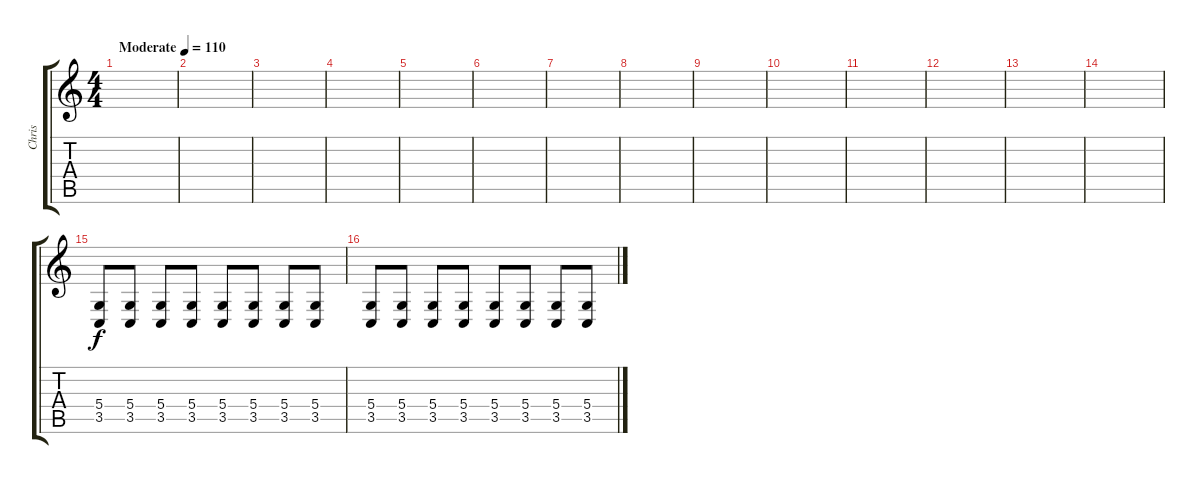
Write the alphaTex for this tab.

\track ("Chris" "Chris") {instrument melodictom}
\staff {score tabs}
\tuning (E4 B3 G3 D3 A2 E2) {hide}
\ts (4 4)
\tempo (110 "Moderate")
\clef g2
\ks c
|
|
|
|
|
|
|
|
|
|
|
|
|
|
(5.4 3.5).8 (5.4 3.5).8 (5.4 3.5).8 (5.4 3.5).8 (5.4 3.5).8 (5.4 3.5).8 (5.4 3.5).8 (5.4 3.5).8 |
(5.4 3.5).8 (5.4 3.5).8 (5.4 3.5).8 (5.4 3.5).8 (5.4 3.5).8 (5.4 3.5).8 (5.4 3.5).8 (5.4 3.5).8
